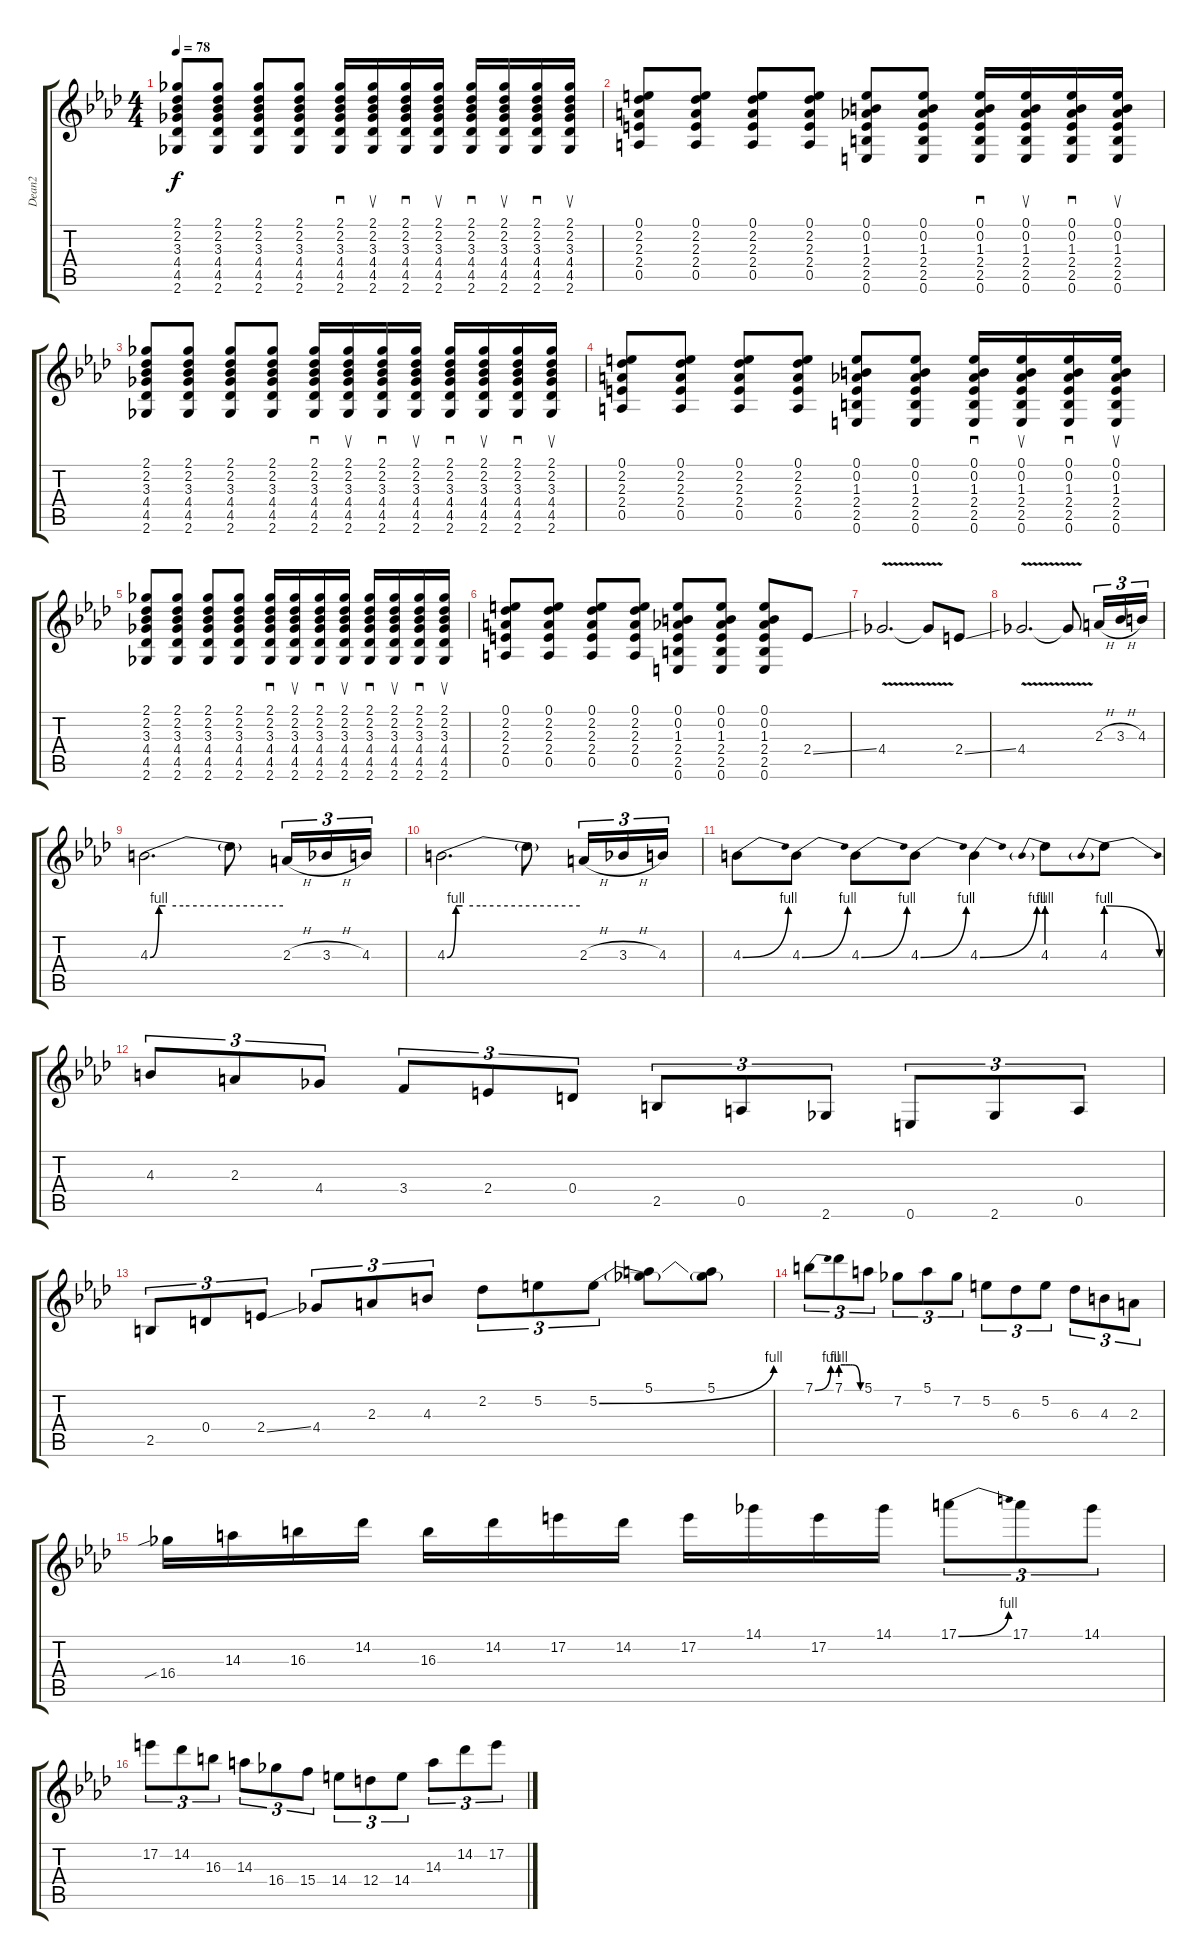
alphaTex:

\track ("Dean2" "Dean2") {instrument distortionguitar}
\staff {score tabs}
\tuning (E4 B3 G3 D3 A2 E2) {hide}
\ts (4 4)
\tempo 78
\clef g2
\ks fminor
(2.1 2.2 3.3 4.4 4.5 2.6).8{dy f} (2.1 2.2 3.3 4.4 4.5 2.6).8 (2.1 2.2 3.3 4.4 4.5 2.6).8 (2.1 2.2 3.3 4.4 4.5 2.6).8 (2.1 2.2 3.3 4.4 4.5 2.6).16{sd} (2.1 2.2 3.3 4.4 4.5 2.6).16{su} (2.1 2.2 3.3 4.4 4.5 2.6).16{sd} (2.1 2.2 3.3 4.4 4.5 2.6).16{su} (2.1 2.2 3.3 4.4 4.5 2.6).16{sd} (2.1 2.2 3.3 4.4 4.5 2.6).16{su} (2.1 2.2 3.3 4.4 4.5 2.6).16{sd} (2.1 2.2 3.3 4.4 4.5 2.6).16{su} |
(0.1 2.2 2.3 2.4 0.5).8 (0.1 2.2 2.3 2.4 0.5).8 (0.1 2.2 2.3 2.4 0.5).8 (0.1 2.2 2.3 2.4 0.5).8 (0.1 0.2 1.3 2.4 2.5 0.6).8 (0.1 0.2 1.3 2.4 2.5 0.6).8 (0.1 0.2 1.3 2.4 2.5 0.6).16{sd} (0.1 0.2 1.3 2.4 2.5 0.6).16{su} (0.1 0.2 1.3 2.4 2.5 0.6).16{sd} (0.1 0.2 1.3 2.4 2.5 0.6).16{su} |
(2.1 2.2 3.3 4.4 4.5 2.6).8 (2.1 2.2 3.3 4.4 4.5 2.6).8 (2.1 2.2 3.3 4.4 4.5 2.6).8 (2.1 2.2 3.3 4.4 4.5 2.6).8 (2.1 2.2 3.3 4.4 4.5 2.6).16{sd} (2.1 2.2 3.3 4.4 4.5 2.6).16{su} (2.1 2.2 3.3 4.4 4.5 2.6).16{sd} (2.1 2.2 3.3 4.4 4.5 2.6).16{su} (2.1 2.2 3.3 4.4 4.5 2.6).16{sd} (2.1 2.2 3.3 4.4 4.5 2.6).16{su} (2.1 2.2 3.3 4.4 4.5 2.6).16{sd} (2.1 2.2 3.3 4.4 4.5 2.6).16{su} |
(0.1 2.2 2.3 2.4 0.5).8 (0.1 2.2 2.3 2.4 0.5).8 (0.1 2.2 2.3 2.4 0.5).8 (0.1 2.2 2.3 2.4 0.5).8 (0.1 0.2 1.3 2.4 2.5 0.6).8 (0.1 0.2 1.3 2.4 2.5 0.6).8 (0.1 0.2 1.3 2.4 2.5 0.6).16{sd} (0.1 0.2 1.3 2.4 2.5 0.6).16{su} (0.1 0.2 1.3 2.4 2.5 0.6).16{sd} (0.1 0.2 1.3 2.4 2.5 0.6).16{su} |
(2.1 2.2 3.3 4.4 4.5 2.6).8 (2.1 2.2 3.3 4.4 4.5 2.6).8 (2.1 2.2 3.3 4.4 4.5 2.6).8 (2.1 2.2 3.3 4.4 4.5 2.6).8 (2.1 2.2 3.3 4.4 4.5 2.6).16{sd} (2.1 2.2 3.3 4.4 4.5 2.6).16{su} (2.1 2.2 3.3 4.4 4.5 2.6).16{sd} (2.1 2.2 3.3 4.4 4.5 2.6).16{su} (2.1 2.2 3.3 4.4 4.5 2.6).16{sd} (2.1 2.2 3.3 4.4 4.5 2.6).16{su} (2.1 2.2 3.3 4.4 4.5 2.6).16{sd} (2.1 2.2 3.3 4.4 4.5 2.6).16{su} |
(0.1 2.2 2.3 2.4 0.5).8 (0.1 2.2 2.3 2.4 0.5).8 (0.1 2.2 2.3 2.4 0.5).8 (0.1 2.2 2.3 2.4 0.5).8 (0.1 0.2 1.3 2.4 2.5 0.6).8 (0.1 0.2 1.3 2.4 2.5 0.6).8 (0.1 0.2 1.3 2.4 2.5 0.6).8 2.4{ss}.8{volume 16} |
4.4{v}.2{d} 4.4{t}.8 2.4{ss}.8 |
4.4{v}.2{d} 4.4{t}.8 2.3{h}.16{tu (3 2)} 3.3{h}.16{tu (3 2)} 4.3.16{tu (3 2)} |
4.3{be (custom 0 0 4 4 7 4 15 4 60 4)}.2{d} 4.3{t}.8 2.3{h}.16{tu (3 2)} 3.3{h}.16{tu (3 2)} 4.3.16{tu (3 2)} |
4.3{be (custom 0 0 4 4 7 4 15 4 60 4)}.2{d} 4.3{t}.8 2.3{h}.16{tu (3 2)} 3.3{h}.16{tu (3 2)} 4.3.16{tu (3 2)} |
4.3{be (bend 0 0 60 4)}.8 4.3{be (bend 0 0 60 4)}.8 4.3{be (bend 0 0 60 4)}.8 4.3{be (bend 0 0 60 4)}.8 4.3{be (bend 0 0 60 4)}.4 4.3{be (prebend 0 4 60 4)}.8 4.3{be (prebendrelease 0 4 60 0)}.8 |
4.3.8{tu (3 2)} 2.3.8{tu (3 2)} 4.4.8{tu (3 2)} 3.4.8{tu (3 2)} 2.4.8{tu (3 2)} 0.4.8{tu (3 2)} 2.5.8{tu (3 2)} 0.5.8{tu (3 2)} 2.6.8{tu (3 2)} 0.6.8{tu (3 2)} 2.6.8{tu (3 2)} 0.5.8{tu (3 2)} |
2.5.8{tu (3 2)} 0.4.8{tu (3 2)} 2.4{ss}.8{tu (3 2)} 4.4.8{tu (3 2)} 2.3.8{tu (3 2)} 4.3.8{tu (3 2)} 2.2.8{tu (3 2)} 5.2.8{tu (3 2)} 5.2{be (bend 0 0 60 4)}.8{tu (3 2)} (5.1 5.2{t}).8 (5.1 5.2{t}).8 |
7.1{be (bend 0 0 60 4)}.8{tu (3 2)} 7.1{be (custom 0 4 15 4 30 4 36 4 60 0)}.8{tu (3 2)} 5.1.8{tu (3 2)} 7.2.8{tu (3 2)} 5.1.8{tu (3 2)} 7.2.8{tu (3 2)} 5.2.8{tu (3 2)} 6.3.8{tu (3 2)} 5.2.8{tu (3 2)} 6.3.8{tu (3 2)} 4.3.8{tu (3 2)} 2.3.8{tu (3 2)} |
16.4{sib}.16 14.3.16 16.3.16 14.2.16 16.3.16 14.2.16 17.2.16 14.2.16 17.2.16 14.1.16 17.2.16 14.1.16 17.1{be (bend 0 0 60 4)}.8{tu (3 2)} 17.1.8{tu (3 2)} 14.1.8{tu (3 2)} |
17.2.8{tu (3 2)} 14.2.8{tu (3 2)} 16.3.8{tu (3 2)} 14.3.8{tu (3 2)} 16.4.8{tu (3 2)} 15.4.8{tu (3 2)} 14.4.8{tu (3 2)} 12.4.8{tu (3 2)} 14.4.8{tu (3 2)} 14.3.8{tu (3 2)} 14.2.8{tu (3 2)} 17.2.8{tu (3 2)}
